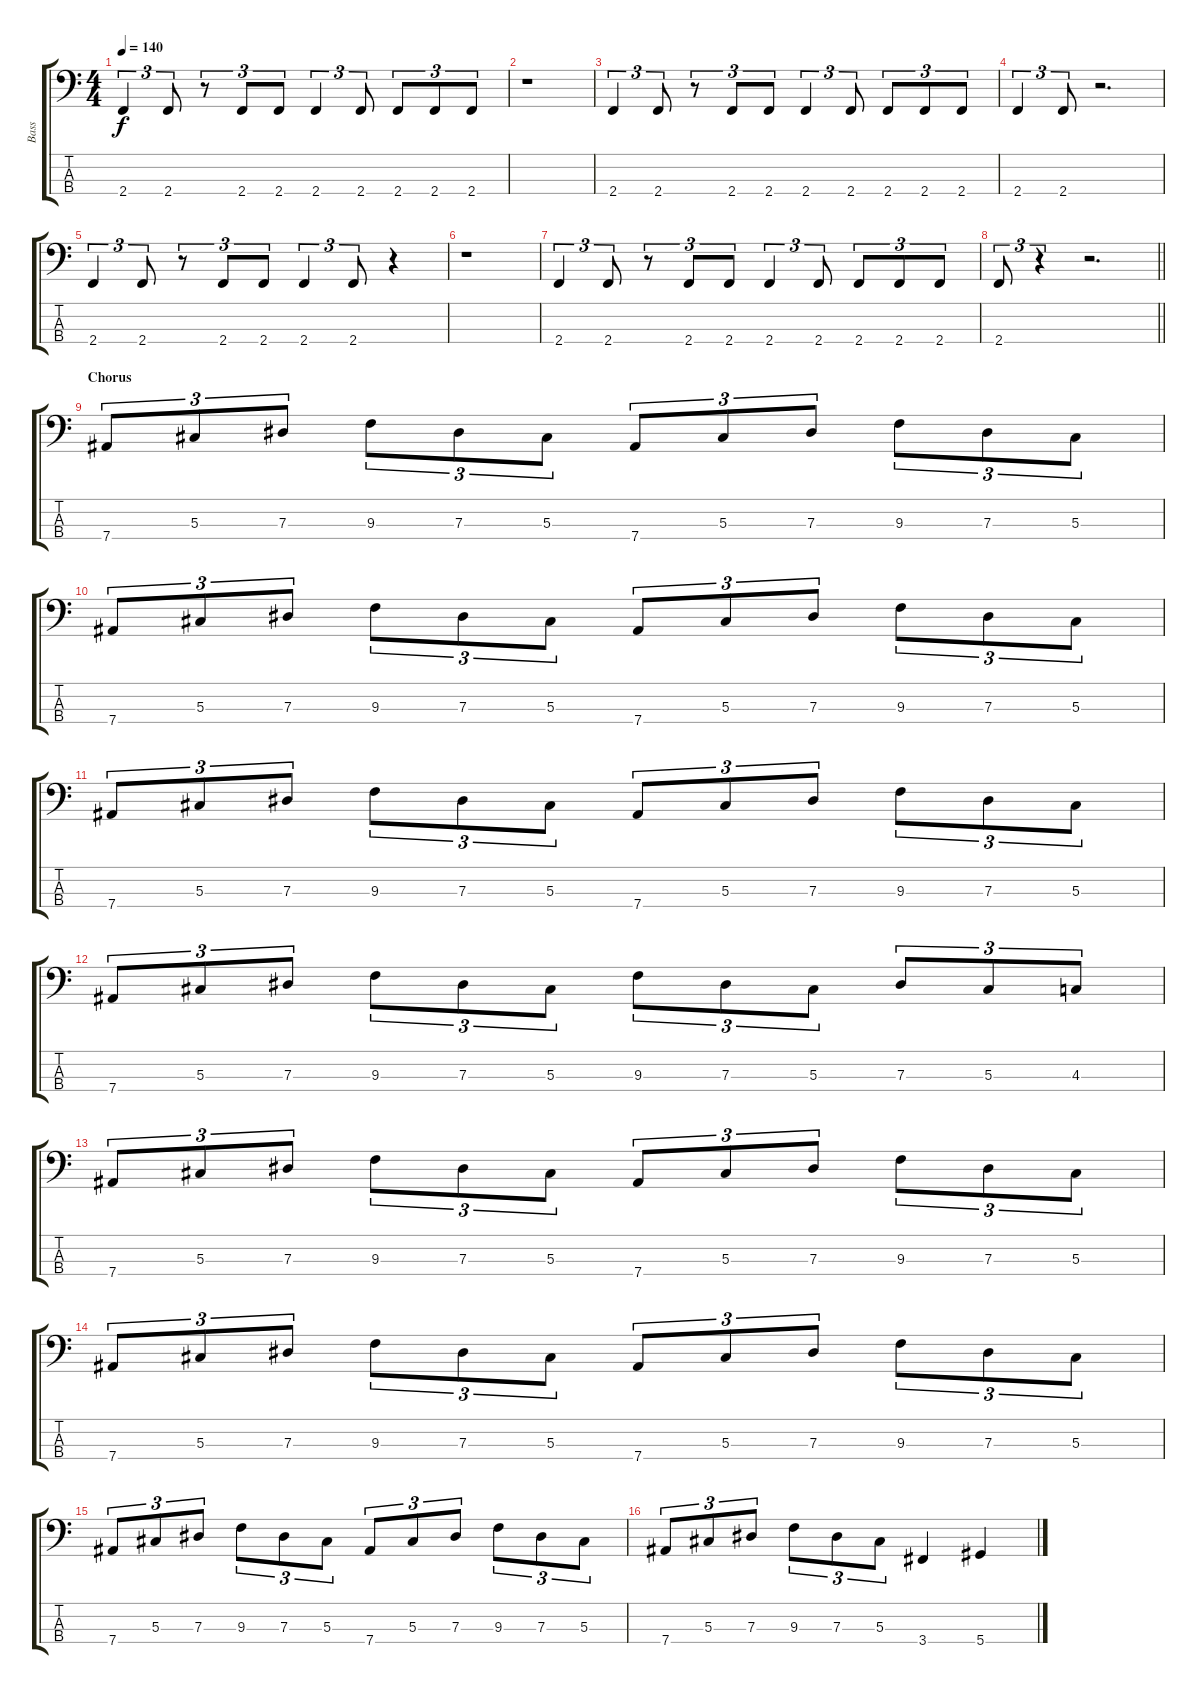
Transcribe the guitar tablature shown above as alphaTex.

\track ("Bass" "Bass") {instrument electricbassfinger}
\staff {score tabs}
\tuning (Gb2 Db2 Ab1 Eb1) {hide}
\ts (4 4)
\tempo 140
\clef f4
\ks c
2.4.4{tu (3 2) dy f} 2.4.8{tu (3 2)} r.8{tu (3 2)} 2.4.8{tu (3 2)} 2.4.8{tu (3 2)} 2.4.4{tu (3 2)} 2.4.8{tu (3 2)} 2.4.8{tu (3 2)} 2.4.8{tu (3 2)} 2.4.8{tu (3 2)} |
r.1 |
2.4.4{tu (3 2)} 2.4.8{tu (3 2)} r.8{tu (3 2)} 2.4.8{tu (3 2)} 2.4.8{tu (3 2)} 2.4.4{tu (3 2)} 2.4.8{tu (3 2)} 2.4.8{tu (3 2)} 2.4.8{tu (3 2)} 2.4.8{tu (3 2)} |
2.4.4{tu (3 2)} 2.4.8{tu (3 2)} r.2{d} |
2.4.4{tu (3 2)} 2.4.8{tu (3 2)} r.8{tu (3 2)} 2.4.8{tu (3 2)} 2.4.8{tu (3 2)} 2.4.4{tu (3 2)} 2.4.8{tu (3 2)} r.4 |
r.1 |
2.4.4{tu (3 2)} 2.4.8{tu (3 2)} r.8{tu (3 2)} 2.4.8{tu (3 2)} 2.4.8{tu (3 2)} 2.4.4{tu (3 2)} 2.4.8{tu (3 2)} 2.4.8{tu (3 2)} 2.4.8{tu (3 2)} 2.4.8{tu (3 2)} |
\barLineRight lightlight
2.4.8{tu (3 2)} r.4{tu (3 2)} r.2{d} |
\section ("" "Chorus")
7.4.8{tu (3 2)} 5.3.8{tu (3 2)} 7.3.8{tu (3 2)} 9.3.8{tu (3 2)} 7.3.8{tu (3 2)} 5.3.8{tu (3 2)} 7.4.8{tu (3 2)} 5.3.8{tu (3 2)} 7.3.8{tu (3 2)} 9.3.8{tu (3 2)} 7.3.8{tu (3 2)} 5.3.8{tu (3 2)} |
7.4.8{tu (3 2)} 5.3.8{tu (3 2)} 7.3.8{tu (3 2)} 9.3.8{tu (3 2)} 7.3.8{tu (3 2)} 5.3.8{tu (3 2)} 7.4.8{tu (3 2)} 5.3.8{tu (3 2)} 7.3.8{tu (3 2)} 9.3.8{tu (3 2)} 7.3.8{tu (3 2)} 5.3.8{tu (3 2)} |
7.4.8{tu (3 2)} 5.3.8{tu (3 2)} 7.3.8{tu (3 2)} 9.3.8{tu (3 2)} 7.3.8{tu (3 2)} 5.3.8{tu (3 2)} 7.4.8{tu (3 2)} 5.3.8{tu (3 2)} 7.3.8{tu (3 2)} 9.3.8{tu (3 2)} 7.3.8{tu (3 2)} 5.3.8{tu (3 2)} |
7.4.8{tu (3 2)} 5.3.8{tu (3 2)} 7.3.8{tu (3 2)} 9.3.8{tu (3 2)} 7.3.8{tu (3 2)} 5.3.8{tu (3 2)} 9.3.8{tu (3 2)} 7.3.8{tu (3 2)} 5.3.8{tu (3 2)} 7.3.8{tu (3 2)} 5.3.8{tu (3 2)} 4.3.8{tu (3 2)} |
7.4.8{tu (3 2)} 5.3.8{tu (3 2)} 7.3.8{tu (3 2)} 9.3.8{tu (3 2)} 7.3.8{tu (3 2)} 5.3.8{tu (3 2)} 7.4.8{tu (3 2)} 5.3.8{tu (3 2)} 7.3.8{tu (3 2)} 9.3.8{tu (3 2)} 7.3.8{tu (3 2)} 5.3.8{tu (3 2)} |
7.4.8{tu (3 2)} 5.3.8{tu (3 2)} 7.3.8{tu (3 2)} 9.3.8{tu (3 2)} 7.3.8{tu (3 2)} 5.3.8{tu (3 2)} 7.4.8{tu (3 2)} 5.3.8{tu (3 2)} 7.3.8{tu (3 2)} 9.3.8{tu (3 2)} 7.3.8{tu (3 2)} 5.3.8{tu (3 2)} |
7.4.8{tu (3 2)} 5.3.8{tu (3 2)} 7.3.8{tu (3 2)} 9.3.8{tu (3 2)} 7.3.8{tu (3 2)} 5.3.8{tu (3 2)} 7.4.8{tu (3 2)} 5.3.8{tu (3 2)} 7.3.8{tu (3 2)} 9.3.8{tu (3 2)} 7.3.8{tu (3 2)} 5.3.8{tu (3 2)} |
7.4.8{tu (3 2)} 5.3.8{tu (3 2)} 7.3.8{tu (3 2)} 9.3.8{tu (3 2)} 7.3.8{tu (3 2)} 5.3.8{tu (3 2)} 3.4.4 5.4.4
